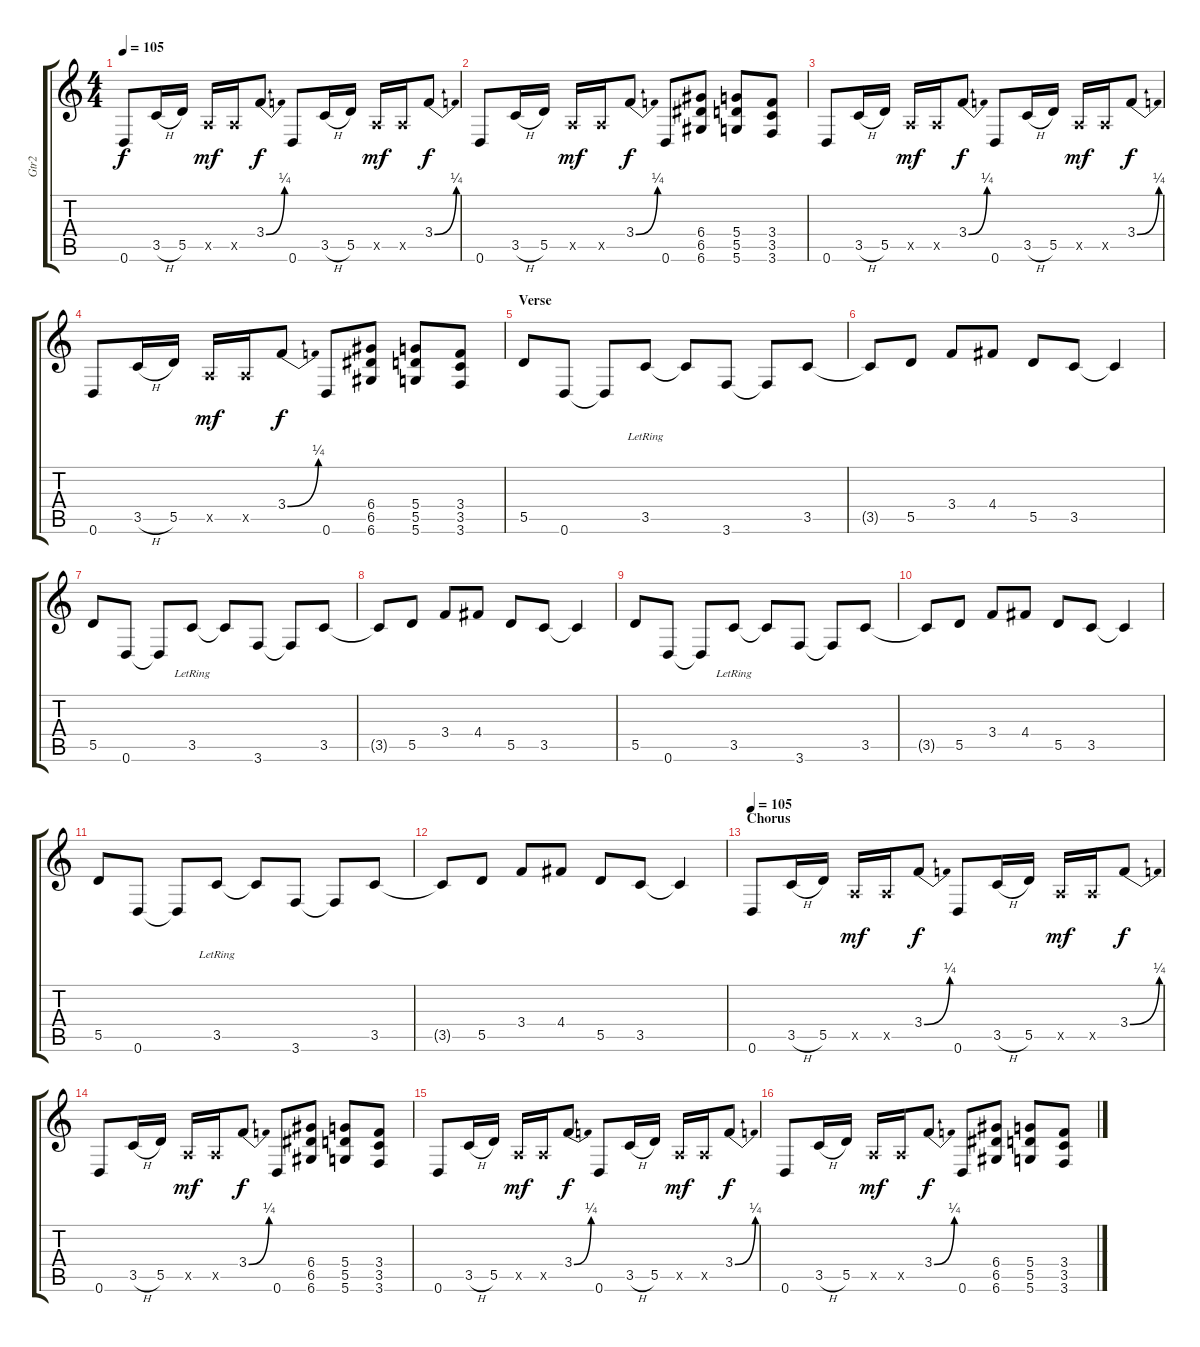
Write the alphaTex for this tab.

\track ("Gtr2" "Gtr2") {instrument overdrivenguitar}
\staff {score tabs}
\tuning (E4 B3 G3 D3 A2 D2) {hide}
\ts (4 4)
\tempo 105
\clef g2
\ks c
0.6.8{dy f} 3.5{h}.16 5.5.16 0.5{x}.16{dy mf} 0.5{x}.16 3.4{be (bend 0 0 60 1)}.8{dy f} 0.6.8 3.5{h}.16 5.5.16 0.5{x}.16{dy mf} 0.5{x}.16 3.4{be (bend 0 0 60 1)}.8{dy f} |
0.6.8 3.5{h}.16 5.5.16 0.5{x}.16{dy mf} 0.5{x}.16 3.4{be (bend 0 0 60 1)}.8{dy f} 0.6.8 (6.4 6.5 6.6).8 (5.4 5.5 5.6).8 (3.4 3.5 3.6).8 |
0.6.8 3.5{h}.16 5.5.16 0.5{x}.16{dy mf} 0.5{x}.16 3.4{be (bend 0 0 60 1)}.8{dy f} 0.6.8 3.5{h}.16 5.5.16 0.5{x}.16{dy mf} 0.5{x}.16 3.4{be (bend 0 0 60 1)}.8{dy f} |
0.6.8 3.5{h}.16 5.5.16 0.5{x}.16{dy mf} 0.5{x}.16 3.4{be (bend 0 0 60 1)}.8{dy f} 0.6.8 (6.4 6.5 6.6).8 (5.4 5.5 5.6).8 (3.4 3.5 3.6).8 |
\section ("" "Verse")
5.5.8 0.6.8 0.6{t}.8 3.5{lr}.8 3.5{t}.8 3.6.8 3.6{t}.8 3.5.8 |
3.5{t}.8 5.5.8 3.4.8 4.4.8 5.5.8 3.5.8 3.5{t}.4 |
5.5.8 0.6.8 0.6{t}.8 3.5{lr}.8 3.5{t}.8 3.6.8 3.6{t}.8 3.5.8 |
3.5{t}.8 5.5.8 3.4.8 4.4.8 5.5.8 3.5.8 3.5{t}.4 |
5.5.8 0.6.8 0.6{t}.8 3.5{lr}.8 3.5{t}.8 3.6.8 3.6{t}.8 3.5.8 |
3.5{t}.8 5.5.8 3.4.8 4.4.8 5.5.8 3.5.8 3.5{t}.4 |
5.5.8 0.6.8 0.6{t}.8 3.5{lr}.8 3.5{t}.8 3.6.8 3.6{t}.8 3.5.8 |
3.5{t}.8 5.5.8 3.4.8 4.4.8 5.5.8 3.5.8 3.5{t}.4 |
\section ("" "Chorus")
\tempo 105
0.6.8 3.5{h}.16 5.5.16 0.5{x}.16{dy mf} 0.5{x}.16 3.4{be (bend 0 0 60 1)}.8{dy f} 0.6.8 3.5{h}.16 5.5.16 0.5{x}.16{dy mf} 0.5{x}.16 3.4{be (bend 0 0 60 1)}.8{dy f} |
0.6.8 3.5{h}.16 5.5.16 0.5{x}.16{dy mf} 0.5{x}.16 3.4{be (bend 0 0 60 1)}.8{dy f} 0.6.8 (6.4 6.5 6.6).8 (5.4 5.5 5.6).8 (3.4 3.5 3.6).8 |
0.6.8 3.5{h}.16 5.5.16 0.5{x}.16{dy mf} 0.5{x}.16 3.4{be (bend 0 0 60 1)}.8{dy f} 0.6.8 3.5{h}.16 5.5.16 0.5{x}.16{dy mf} 0.5{x}.16 3.4{be (bend 0 0 60 1)}.8{dy f} |
0.6.8 3.5{h}.16 5.5.16 0.5{x}.16{dy mf} 0.5{x}.16 3.4{be (bend 0 0 60 1)}.8{dy f} 0.6.8 (6.4 6.5 6.6).8 (5.4 5.5 5.6).8 (3.4 3.5 3.6).8
